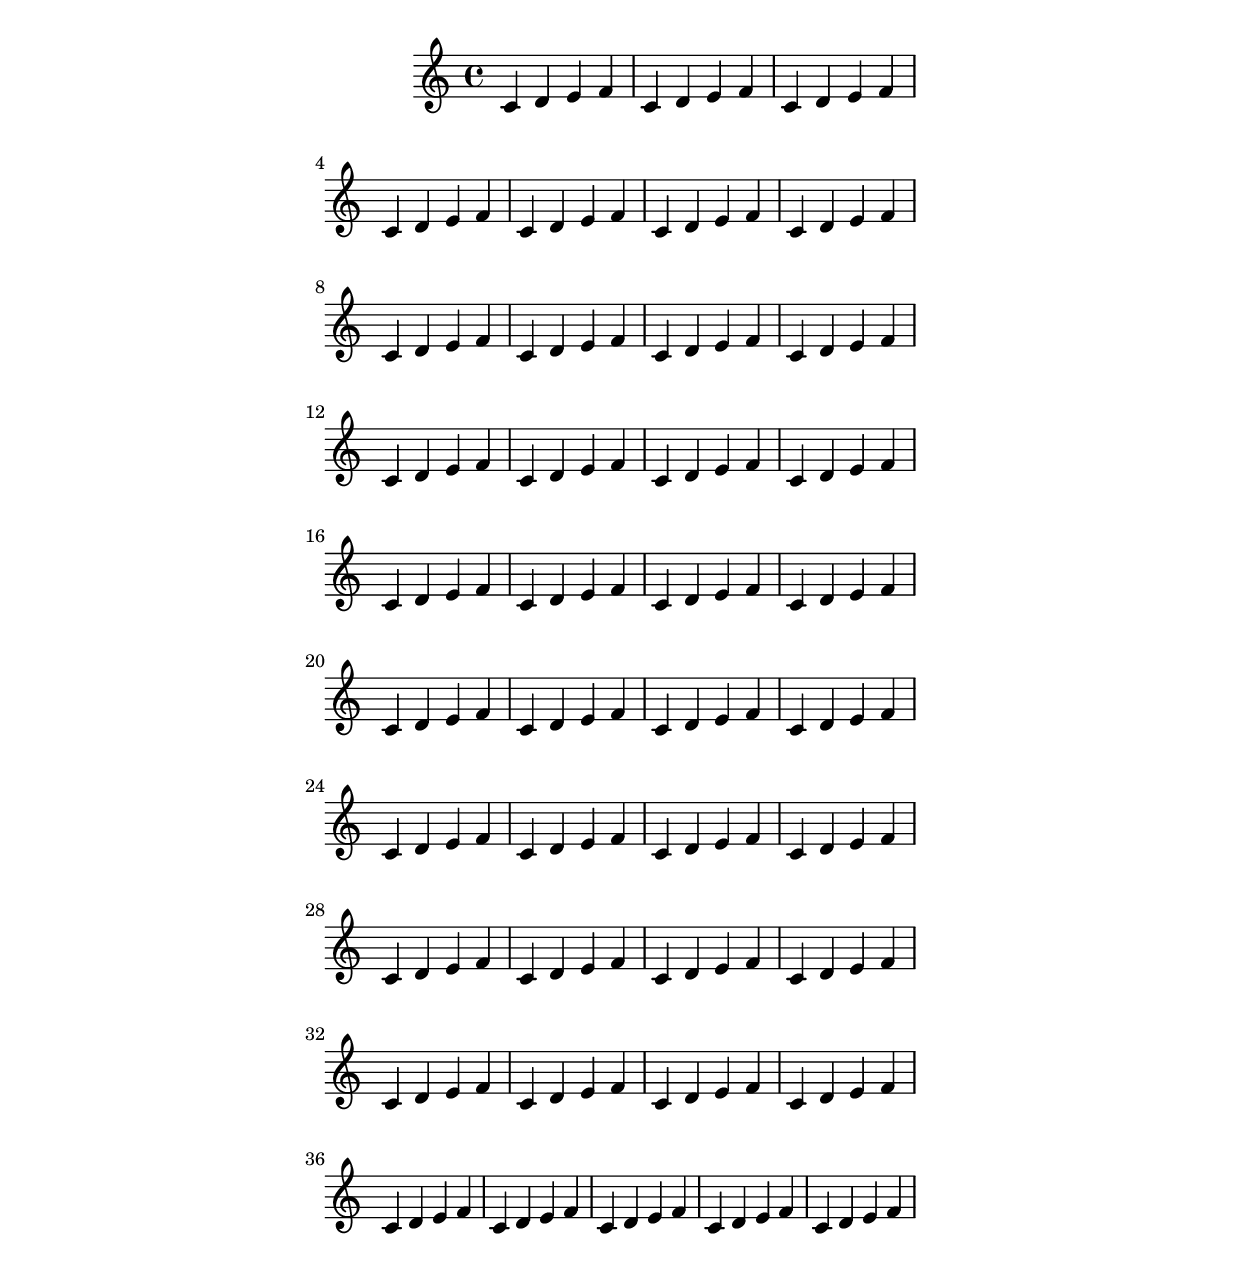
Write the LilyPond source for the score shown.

\version "2.19.21"

\header {
  texidoc = "If only line-width is given, systems are horizontally centered."
}

someNotes = \relative { \repeat unfold 40 { c'4 d e f } }

\paper {
  line-width = 100 \mm
}

\book {
  \score { \someNotes }
}
